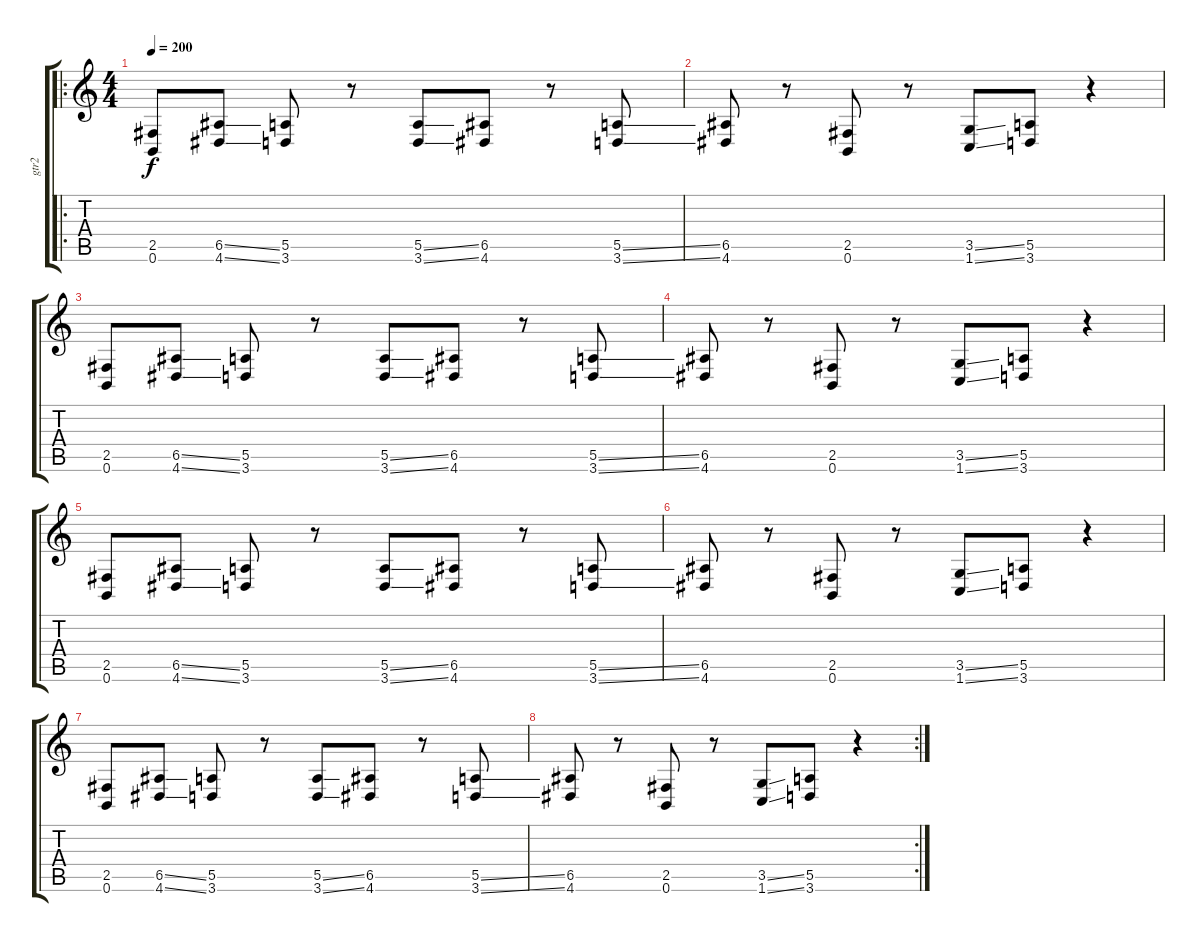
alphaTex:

\track ("gtr2" "gtr2") {instrument distortionguitar}
\staff {score tabs}
\tuning (B3 Gb3 D3 A2 E2 B1) {hide}
\ro
\ts (4 4)
\tempo 200
\clef g2
\ks c
(2.5 0.6).8{dy f instrument distortionguitar} (6.5{ss} 4.6{ss}).8 (5.5 3.6).8 r.8 (5.5{ss} 3.6{ss}).8 (6.5 4.6).8 r.8 (5.5{ss} 3.6{ss}).8 |
(6.5 4.6).8 r.8 (2.5 0.6).8 r.8 (3.5{ss} 1.6{ss}).8 (5.5 3.6).8 r.4 |
(2.5 0.6).8 (6.5{ss} 4.6{ss}).8 (5.5 3.6).8 r.8 (5.5{ss} 3.6{ss}).8 (6.5 4.6).8 r.8 (5.5{ss} 3.6{ss}).8 |
(6.5 4.6).8 r.8 (2.5 0.6).8 r.8 (3.5{ss} 1.6{ss}).8 (5.5 3.6).8 r.4 |
(2.5 0.6).8 (6.5{ss} 4.6{ss}).8 (5.5 3.6).8 r.8 (5.5{ss} 3.6{ss}).8 (6.5 4.6).8 r.8 (5.5{ss} 3.6{ss}).8 |
(6.5 4.6).8 r.8 (2.5 0.6).8 r.8 (3.5{ss} 1.6{ss}).8 (5.5 3.6).8 r.4 |
(2.5 0.6).8 (6.5{ss} 4.6{ss}).8 (5.5 3.6).8 r.8 (5.5{ss} 3.6{ss}).8 (6.5 4.6).8 r.8 (5.5{ss} 3.6{ss}).8 |
\rc 2
(6.5 4.6).8 r.8 (2.5 0.6).8 r.8 (3.5{ss} 1.6{ss}).8 (5.5 3.6).8 r.4
